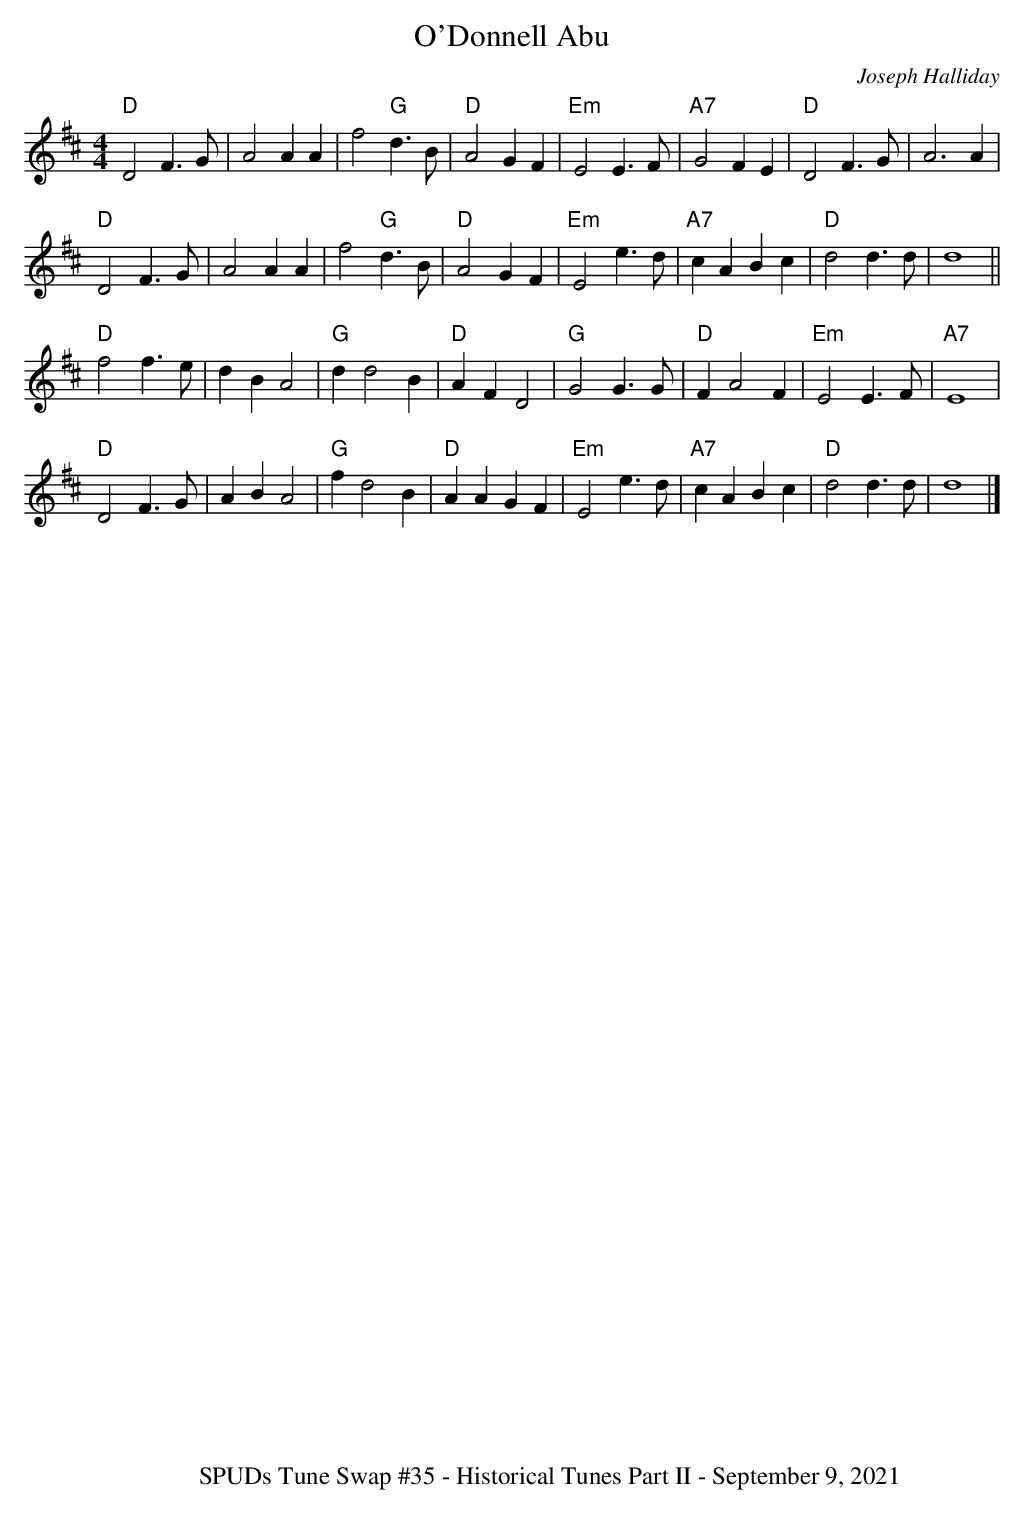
X:1
T:O'Donnell Abu
C:Joseph Halliday
M:4/4
L:1/8
K:D
"D"D4 F3G| A4 A2A2| f4 "G"d3B| "D"A4 G2F2|"Em"E4 E3F| "A7"G4 F2E2| "D"D4 F3G| A6 A2|
"D"D4 F3G| A4 A2A2| f4 "G"d3B| "D"A4 G2F2|"Em"E4 e3d| "A7"c2A2 B2c2| "D"d4 d3d| d8||
"D"f4 f3e| d2B2 A4| "G"d2 d4 B2| "D"A2F2 D4|"G"G4 G3G| "D"F2 A4 F2| "Em"E4 E3F| "A7"E8|
"D"D4 F3G| A2B2 A4| "G"f2 d4 B2| "D"A2A2 G2F2|"Em"E4 e3d| "A7"c2A2 B2c2| "D"d4 d3d| d8|]
